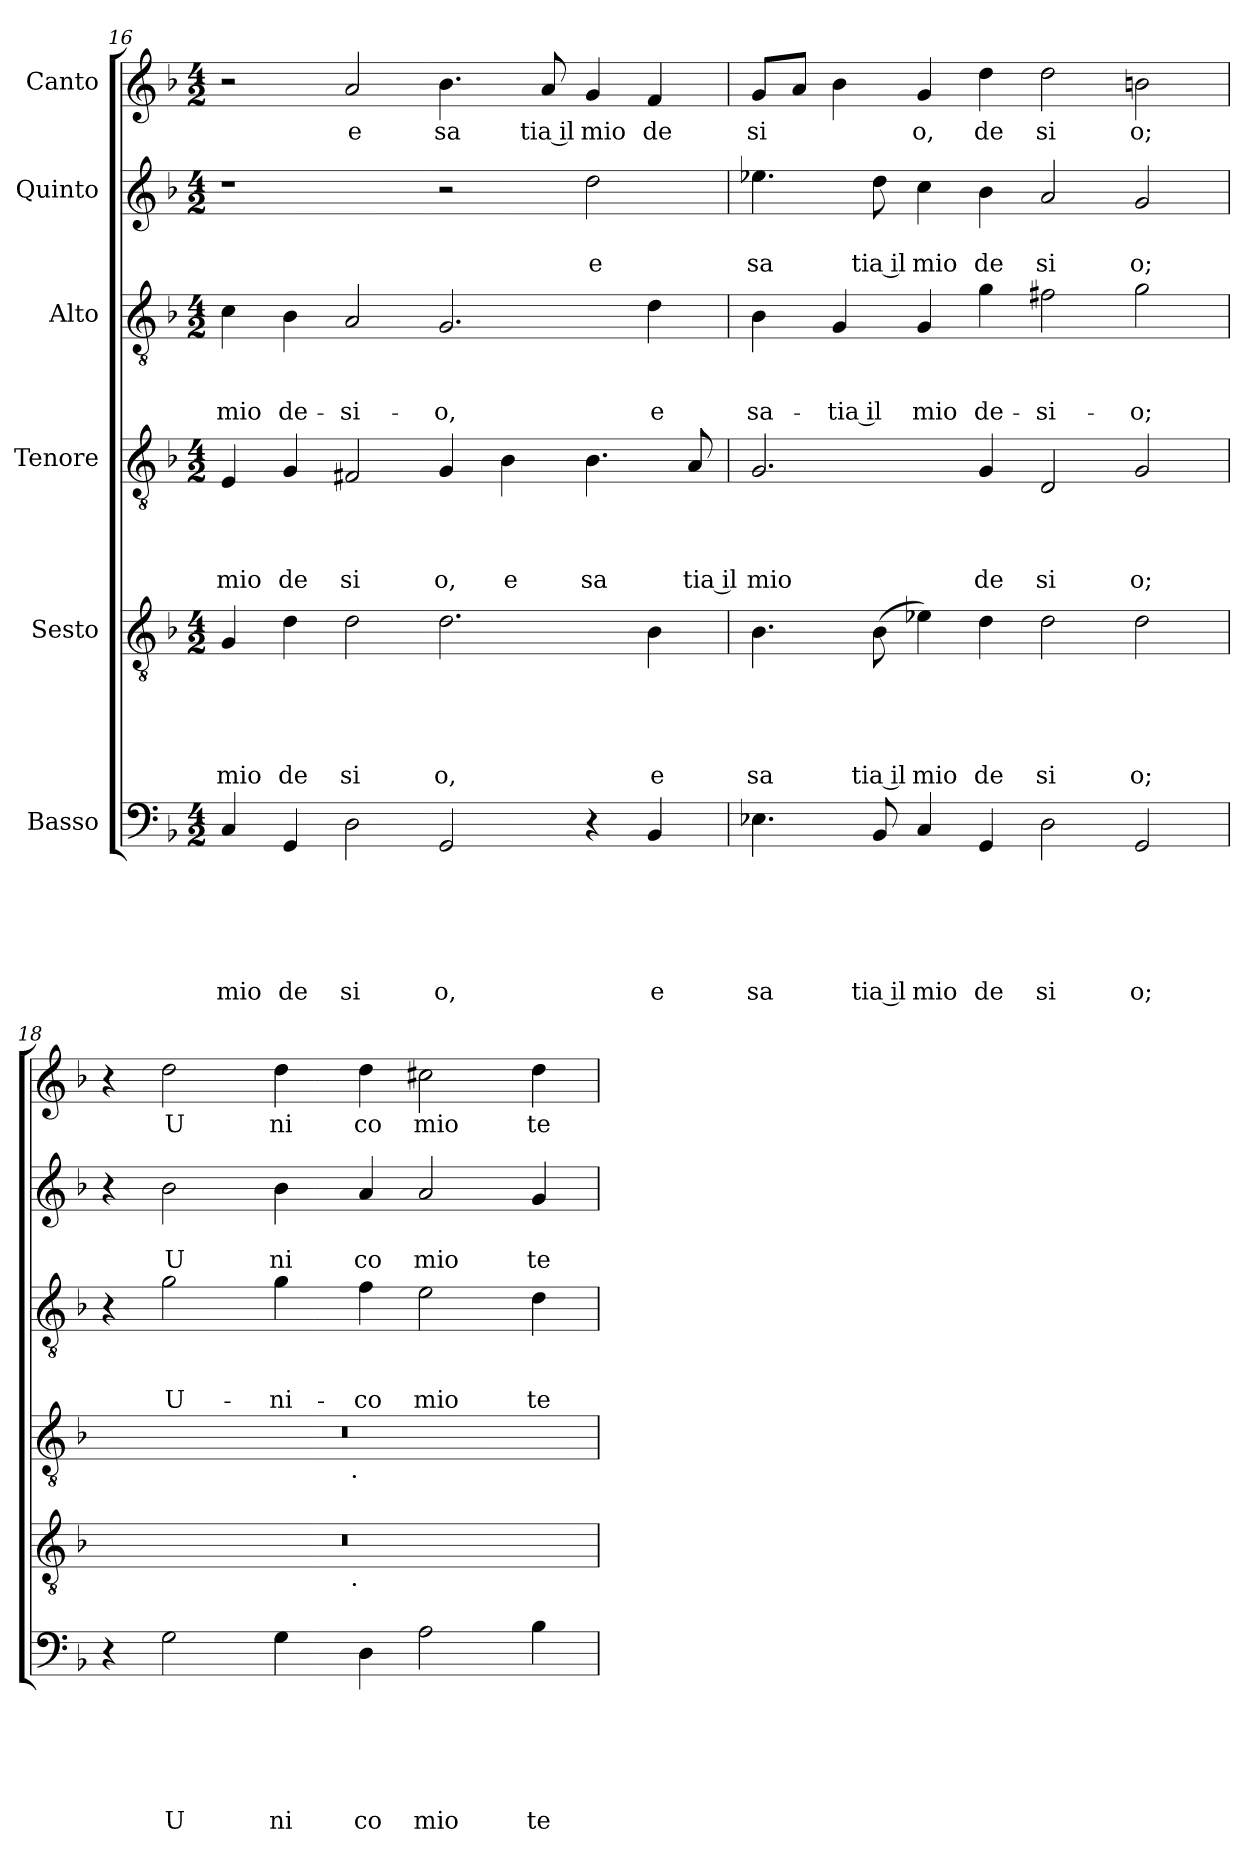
**kern	**text	**text	**text	**text	**text	**text	**kern	**text	**text	**text	**text	**text	**kern	**text	**text	**text	**text	**kern	**text	**text	**text	**kern	**text	**text	**kern	**text
*part6	*part6	*part6	*part6	*part6	*part6	*part6	*part5	*part5	*part5	*part5	*part5	*part5	*part4	*part4	*part4	*part4	*part4	*part3	*part3	*part3	*part3	*part2	*part2	*part2	*part1	*part1
*staff6	*staff6	*staff6	*staff6	*staff6	*staff6	*staff6	*staff5	*staff5	*staff5	*staff5	*staff5	*staff5	*staff4	*staff4	*staff4	*staff4	*staff4	*staff3	*staff3	*staff3	*staff3	*staff2	*staff2	*staff2	*staff1	*staff1
*I"Basso	*	*	*	*	*	*	*I"Sesto	*	*	*	*	*	*I"Tenore	*	*	*	*	*I"Alto	*	*	*	*I"Quinto	*	*	*I"Canto	*
!!LO:PB:g=z
*clefF4	*	*	*	*	*	*	*clefGv2	*	*	*	*	*	*clefGv2	*	*	*	*	*clefGv2	*	*	*	*clefG2	*	*	*clefG2	*
*ITrd-3c-5	*	*	*	*	*	*	*ITrd-3c-5	*	*	*	*	*	*	*	*	*	*	*ITrd-3c-5	*	*	*	*	*	*	*	*
*k[b-e-]	*	*	*	*	*	*	*k[b-e-]	*	*	*	*	*	*k[b-]	*	*	*	*	*k[b-e-]	*	*	*	*k[b-]	*	*	*k[b-]	*
*B-:	*	*	*	*	*	*	*B-:	*	*	*	*	*	*F:	*	*	*	*	*B-:	*	*	*	*F:	*	*	*F:	*
*M4/2	*	*	*	*	*	*	*M4/2	*	*	*	*	*	*M4/2	*	*	*	*	*M4/2	*	*	*	*M4/2	*	*	*M4/2	*
=16	=16	=16	=16	=16	=16	=16	=16	=16	=16	=16	=16	=16	=16	=16	=16	=16	=16	=16	=16	=16	=16	=16	=16	=16	=16	=16
!	!	!	!	!	!	!LO:LY:b	!	!	!	!	!	!LO:LY:b	!	!	!	!	!LO:LY:b	!	!	!	!LO:LY:b	!	!	!	!	!
4F/	.	.	.	.	.	mio	4c/	.	.	.	.	mio	4E/	.	.	.	mio	4f\	.	.	mio	1r	.	.	2r	.
!	!	!	!	!	!	!LO:LY:b	!	!	!	!	!	!LO:LY:b	!	!	!	!	!LO:LY:b	!	!	!	!LO:LY:b	!	!	!	!	!
4C/	.	.	.	.	.	de	4g\	.	.	.	.	de	4G/	.	.	.	de	4e-\	.	.	de-	.	.	.	.	.
!	!	!	!	!	!	!LO:LY:b	!	!	!	!	!	!LO:LY:b	!	!	!	!	!LO:LY:b	!	!	!	!LO:LY:b	!	!	!	!	!LO:LY:b
2G\	.	.	.	.	.	si	2g\	.	.	.	.	si	2F#X/	.	.	.	si	2d/	.	.	-si-	.	.	.	2a/	e
!	!	!	!	!	!	!LO:LY:b	!	!	!	!	!	!LO:LY:b	!	!	!	!	!LO:LY:b	!	!	!	!LO:LY:b	!	!	!	!	!LO:LY:b
2C/	.	.	.	.	.	o,	2.g\	.	.	.	.	o,	4G/	.	.	.	o,	2.c/	.	.	-o,	2r	.	.	4.b-\	sa
!	!	!	!	!	!	!	!	!	!	!	!	!	!	!	!	!	!LO:LY:b	!	!	!	!	!	!	!	!	!
.	.	.	.	.	.	.	.	.	.	.	.	.	4B-\	.	.	.	e	.	.	.	.	.	.	.	.	.
!	!	!	!	!	!	!	!	!	!	!	!	!	!	!	!	!	!	!	!	!	!	!	!	!	!	!LO:LY:b:rj
.	.	.	.	.	.	.	.	.	.	.	.	.	.	.	.	.	.	.	.	.	.	.	.	.	8a/	tia il
!	!	!	!	!	!	!	!	!	!	!	!	!	!	!	!	!	!LO:LY:b	!	!	!	!	!	!	!LO:LY:b	!	!LO:LY:b
4r	.	.	.	.	.	.	.	.	.	.	.	.	4.B-\	.	.	.	sa	.	.	.	.	2dd\	.	e	4g/	mio
!	!	!	!	!	!	!LO:LY:b	!	!	!	!	!	!LO:LY:b	!	!	!	!	!	!	!	!	!LO:LY:b	!	!	!	!	!LO:LY:b
4E-/	.	.	.	.	.	e	4e-\	.	.	.	.	e	.	.	.	.	.	4g\	.	.	e	.	.	.	4f/	de
!	!	!	!	!	!	!	!	!	!	!	!	!	!	!	!	!	!LO:LY:b:rj	!	!	!	!	!	!	!	!	!
.	.	.	.	.	.	.	.	.	.	.	.	.	8A/	.	.	.	tia il	.	.	.	.	.	.	.	.	.
=17	=17	=17	=17	=17	=17	=17	=17	=17	=17	=17	=17	=17	=17	=17	=17	=17	=17	=17	=17	=17	=17	=17	=17	=17	=17	=17
!	!	!	!	!	!	!LO:LY:b	!	!	!	!	!	!LO:LY:b	!	!	!	!	!LO:LY:b	!	!	!	!LO:LY:b	!	!	!LO:LY:b	!	!LO:LY:b
4.A-X\	.	.	.	.	.	sa	4.e-\	.	.	.	.	sa	2.G/	.	.	.	mio	4e-\	.	.	sa-	4.ee-X\	.	sa	8g/L	si
.	.	.	.	.	.	.	.	.	.	.	.	.	.	.	.	.	.	.	.	.	.	.	.	.	8a/J	.
!	!	!	!	!	!	!	!	!	!	!	!	!	!	!	!	!	!	!	!	!	!LO:LY:b:rj	!	!	!	!	!
.	.	.	.	.	.	.	.	.	.	.	.	.	.	.	.	.	.	4c/	.	.	-tia il	.	.	.	4b-\	.
!	!	!	!	!	!	!LO:LY:b:rj	!	!	!	!	!	!LO:LY:b:rj	!	!	!	!	!	!	!	!	!	!	!	!LO:LY:b:rj	!	!
8E-/	.	.	.	.	.	tia il	(<8e-\	.	.	.	.	tia il	.	.	.	.	.	.	.	.	.	8dd\	.	tia il	.	.
!	!	!	!	!	!	!LO:LY:b	!	!	!	!	!	!LO:LY:b	!	!	!	!	!	!	!	!	!LO:LY:b	!	!	!LO:LY:b	!	!LO:LY:b
4F/	.	.	.	.	.	mio	4a-X\)	.	.	.	.	mio	.	.	.	.	.	4c/	.	.	mio	4cc\	.	mio	4g/	o,
!	!	!	!	!	!	!LO:LY:b	!	!	!	!	!	!LO:LY:b	!	!	!	!	!LO:LY:b	!	!	!	!LO:LY:b	!	!	!LO:LY:b	!	!LO:LY:b
4C/	.	.	.	.	.	de	4g\	.	.	.	.	de	4G/	.	.	.	de	4cc\	.	.	de-	4b-\	.	de	4dd\	de
!	!	!	!	!	!	!LO:LY:b	!	!	!	!	!	!LO:LY:b	!	!	!	!	!LO:LY:b	!	!	!	!LO:LY:b	!	!	!LO:LY:b	!	!LO:LY:b
2G\	.	.	.	.	.	si	2g\	.	.	.	.	si	2D/	.	.	.	si	2bn\	.	.	-si-	2a/	.	si	2dd\	si
!	!	!	!	!	!	!LO:LY:b	!	!	!	!	!	!LO:LY:b	!	!	!	!	!LO:LY:b	!	!	!	!LO:LY:b	!	!	!LO:LY:b	!	!LO:LY:b
2C/	.	.	.	.	.	o;	2g\	.	.	.	.	o;	2G/	.	.	.	o;	2cc\	.	.	-o;	2g/	.	o;	2bn\	o;
=18	=18	=18	=18	=18	=18	=18	=18	=18	=18	=18	=18	=18	=18	=18	=18	=18	=18	=18	=18	=18	=18	=18	=18	=18	=18	=18
*	*	*	*	*	*	*	*^	*	*	*	*	*	*^	*	*	*	*	*	*	*	*	*	*	*	*	*
4r	.	.	.	.	.	.	0r	3%2ryy	.	.	.	.	.	0r	3%2ryy	.	.	.	.	4r	.	.	.	4r	.	.	4r	.
!	!	!	!	!	!	!LO:LY:b	!	!	!	!	!	!	!	!	!	!	!	!	!	!	!	!	!LO:LY:b	!	!	!LO:LY:b	!	!LO:LY:b
2c\	.	.	.	.	.	U	.	.	.	.	.	.	.	.	.	.	.	.	.	2cc\	.	.	U-	2b-\	.	U	2dd\	U
.	.	.	.	.	.	.	.	6ryy	.	.	.	.	.	.	6ryy	.	.	.	.	.	.	.	.	.	.	.	.	.
!	!	!	!	!	!	!LO:LY:b	!	!	!	!	!	!	!	!	!	!	!	!	!	!	!	!	!LO:LY:b	!	!	!LO:LY:b	!	!LO:LY:b
4c\	.	.	.	.	.	ni	.	.	.	.	.	.	.	.	.	.	.	.	.	4cc\	.	.	-ni-	4b-\	.	ni	4dd\	ni
.	.	.	.	.	.	.	.	12...ryy	.	.	.	.	.	.	12...ryy	.	.	.	.	.	.	.	.	.	.	.	.	.
!	!	!	!	!	!	!	!	!	!	!	!	!	!	!	!LO:TX:b:t=.	!	!	!	!	!	!	!	!	!	!	!	!	!
!	!	!	!	!	!	!	!	!LO:TX:b:t=.	!	!	!	!	!	!	!	!	!	!	!	!	!	!	!	!	!	!	!	!
.	.	.	.	.	.	.	.	3%2ryy	.	.	.	.	.	.	3%2ryy	.	.	.	.	.	.	.	.	.	.	.	.	.
!	!	!	!	!	!	!LO:LY:b	!	!	!	!	!	!	!	!	!	!	!	!	!	!	!	!	!LO:LY:b	!	!	!LO:LY:b	!	!LO:LY:b
4G\	.	.	.	.	.	co	.	.	.	.	.	.	.	.	.	.	.	.	.	4b-\	.	.	-co	4a/	.	co	4dd\	co
!	!	!	!	!	!	!LO:LY:b	!	!	!	!	!	!	!	!	!	!	!	!	!	!	!	!	!LO:LY:b	!	!	!LO:LY:b	!	!LO:LY:b
2d\	.	.	.	.	.	mio	.	.	.	.	.	.	.	.	.	.	.	.	.	2a\	.	.	mio	2a/	.	mio	2cc#X\	mio
.	.	.	.	.	.	.	.	3ryy	.	.	.	.	.	.	3ryy	.	.	.	.	.	.	.	.	.	.	.	.	.
!	!	!	!	!	!	!LO:LY:b	!	!	!	!	!	!	!	!	!	!	!	!	!	!	!	!	!LO:LY:b	!	!	!LO:LY:b	!	!LO:LY:b
4e-\	.	.	.	.	.	te	.	.	.	.	.	.	.	.	.	.	.	.	.	4g\	.	.	te-	4g/	.	te	4dd\	te
.	.	.	.	.	.	.	.	96ryy	.	.	.	.	.	.	96ryy	.	.	.	.	.	.	.	.	.	.	.	.	.
*	*	*	*	*	*	*	*v	*v	*	*	*	*	*	*	*	*	*	*	*	*	*	*	*	*	*	*	*	*
*	*	*	*	*	*	*	*	*	*	*	*	*	*v	*v	*	*	*	*	*	*	*	*	*	*	*	*	*
=	=	=	=	=	=	=	=	=	=	=	=	=	=	=	=	=	=	=	=	=	=	=	=	=	=	=
*-	*-	*-	*-	*-	*-	*-	*-	*-	*-	*-	*-	*-	*-	*-	*-	*-	*-	*-	*-	*-	*-	*-	*-	*-	*-	*-
